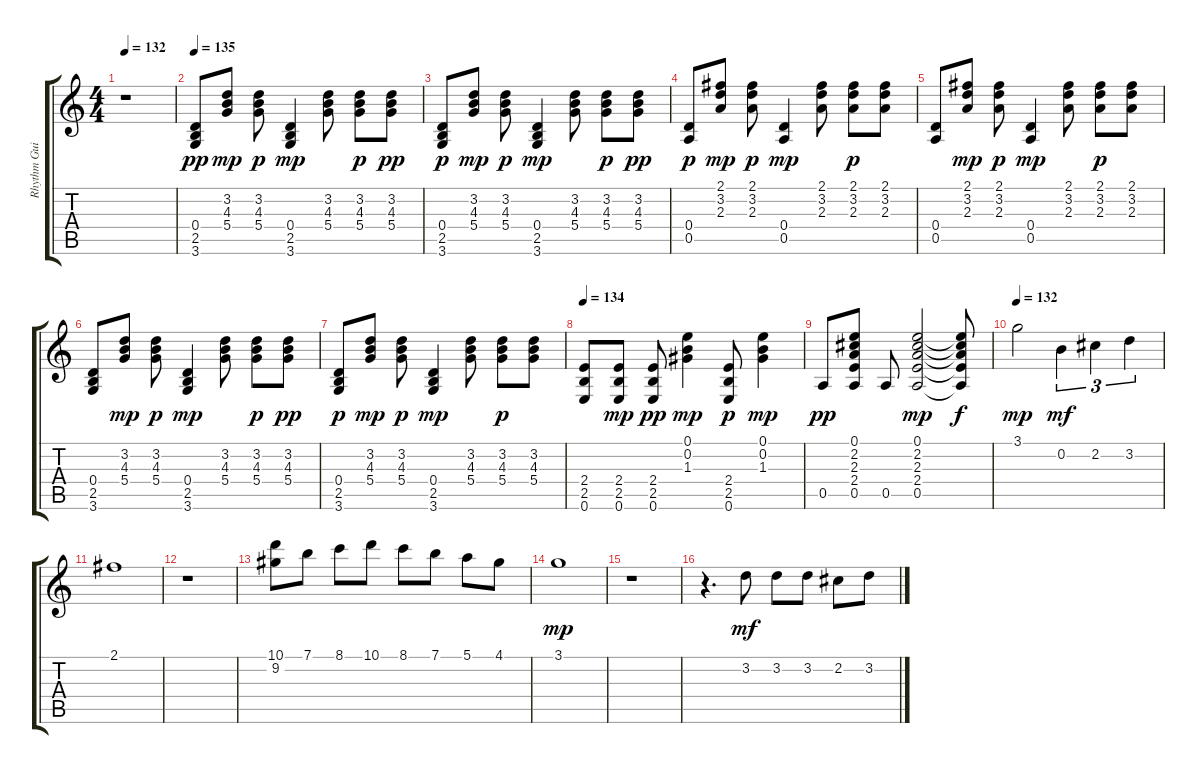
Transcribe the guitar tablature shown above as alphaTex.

\track ("Rhythm Guitar (Left)" "Rhythm Gui") {instrument distortionguitar}
\staff {score tabs}
\tuning (E4 B3 G3 D3 A2 E2) {hide}
\ts (4 4)
\tempo 132
\clef g2
\ks c
r.1{dy f} |
\tempo 135
(0.4 2.5 3.6).8{dy pp} (3.2 4.3 5.4).8{dy mp} (3.2 4.3 5.4).8{dy p} (0.4 2.5 3.6).4{dy mp} (3.2 4.3 5.4).8 (3.2 4.3 5.4).8{dy p} (3.2 4.3 5.4).8{dy pp} |
(0.4 2.5 3.6).8{dy p} (3.2 4.3 5.4).8{dy mp} (3.2 4.3 5.4).8{dy p} (0.4 2.5 3.6).4{dy mp} (3.2 4.3 5.4).8 (3.2 4.3 5.4).8{dy p} (3.2 4.3 5.4).8{dy pp} |
(0.4 0.5).8{dy p} (2.1 3.2 2.3).8{dy mp} (2.1 3.2 2.3).8{dy p} (0.4 0.5).4{dy mp} (2.1 3.2 2.3).8 (2.1 3.2 2.3).8{dy p} (2.1 3.2 2.3).8 |
(0.4 0.5).8 (2.1 3.2 2.3).8{dy mp} (2.1 3.2 2.3).8{dy p} (0.4 0.5).4{dy mp} (2.1 3.2 2.3).8 (2.1 3.2 2.3).8{dy p} (2.1 3.2 2.3).8 |
(0.4 2.5 3.6).8 (3.2 4.3 5.4).8{dy mp} (3.2 4.3 5.4).8{dy p} (0.4 2.5 3.6).4{dy mp} (3.2 4.3 5.4).8 (3.2 4.3 5.4).8{dy p} (3.2 4.3 5.4).8{dy pp} |
(0.4 2.5 3.6).8{dy p} (3.2 4.3 5.4).8{dy mp} (3.2 4.3 5.4).8{dy p} (0.4 2.5 3.6).4{dy mp} (3.2 4.3 5.4).8 (3.2 4.3 5.4).8{dy p} (3.2 4.3 5.4).8 |
\tempo 134
(2.4 2.5 0.6).8 (2.4 2.5 0.6).8{dy mp} (2.4 2.5 0.6).8{dy pp} (0.1 0.2 1.3).4{dy mp} (2.4 2.5 0.6).8{dy p} (0.1 0.2 1.3).4{dy mp} |
0.5.8{dy pp} (0.1 2.2 2.3 2.4 0.5).8 0.5.8 (0.1 2.2 2.3 2.4 0.5).2{dy mp} (0.1{t} 2.2{t} 2.3{t} 2.4{t} 0.5{t}).8{dy f} |
\tempo 132
3.1.2{dy mp instrument distortionguitar} 0.2.4{tu (3 2) dy mf} 2.2.4{tu (3 2)} 3.2.4{tu (3 2)} |
2.1.1 |
r.1 |
(10.1 9.2).8 7.1.8 8.1.8 10.1.8 8.1.8 7.1.8 5.1.8 4.1.8 |
3.1.1{dy mp} |
r.1 |
r.4{d} 3.2.8{dy mf} 3.2.8 3.2.8 2.2.8 3.2.8
